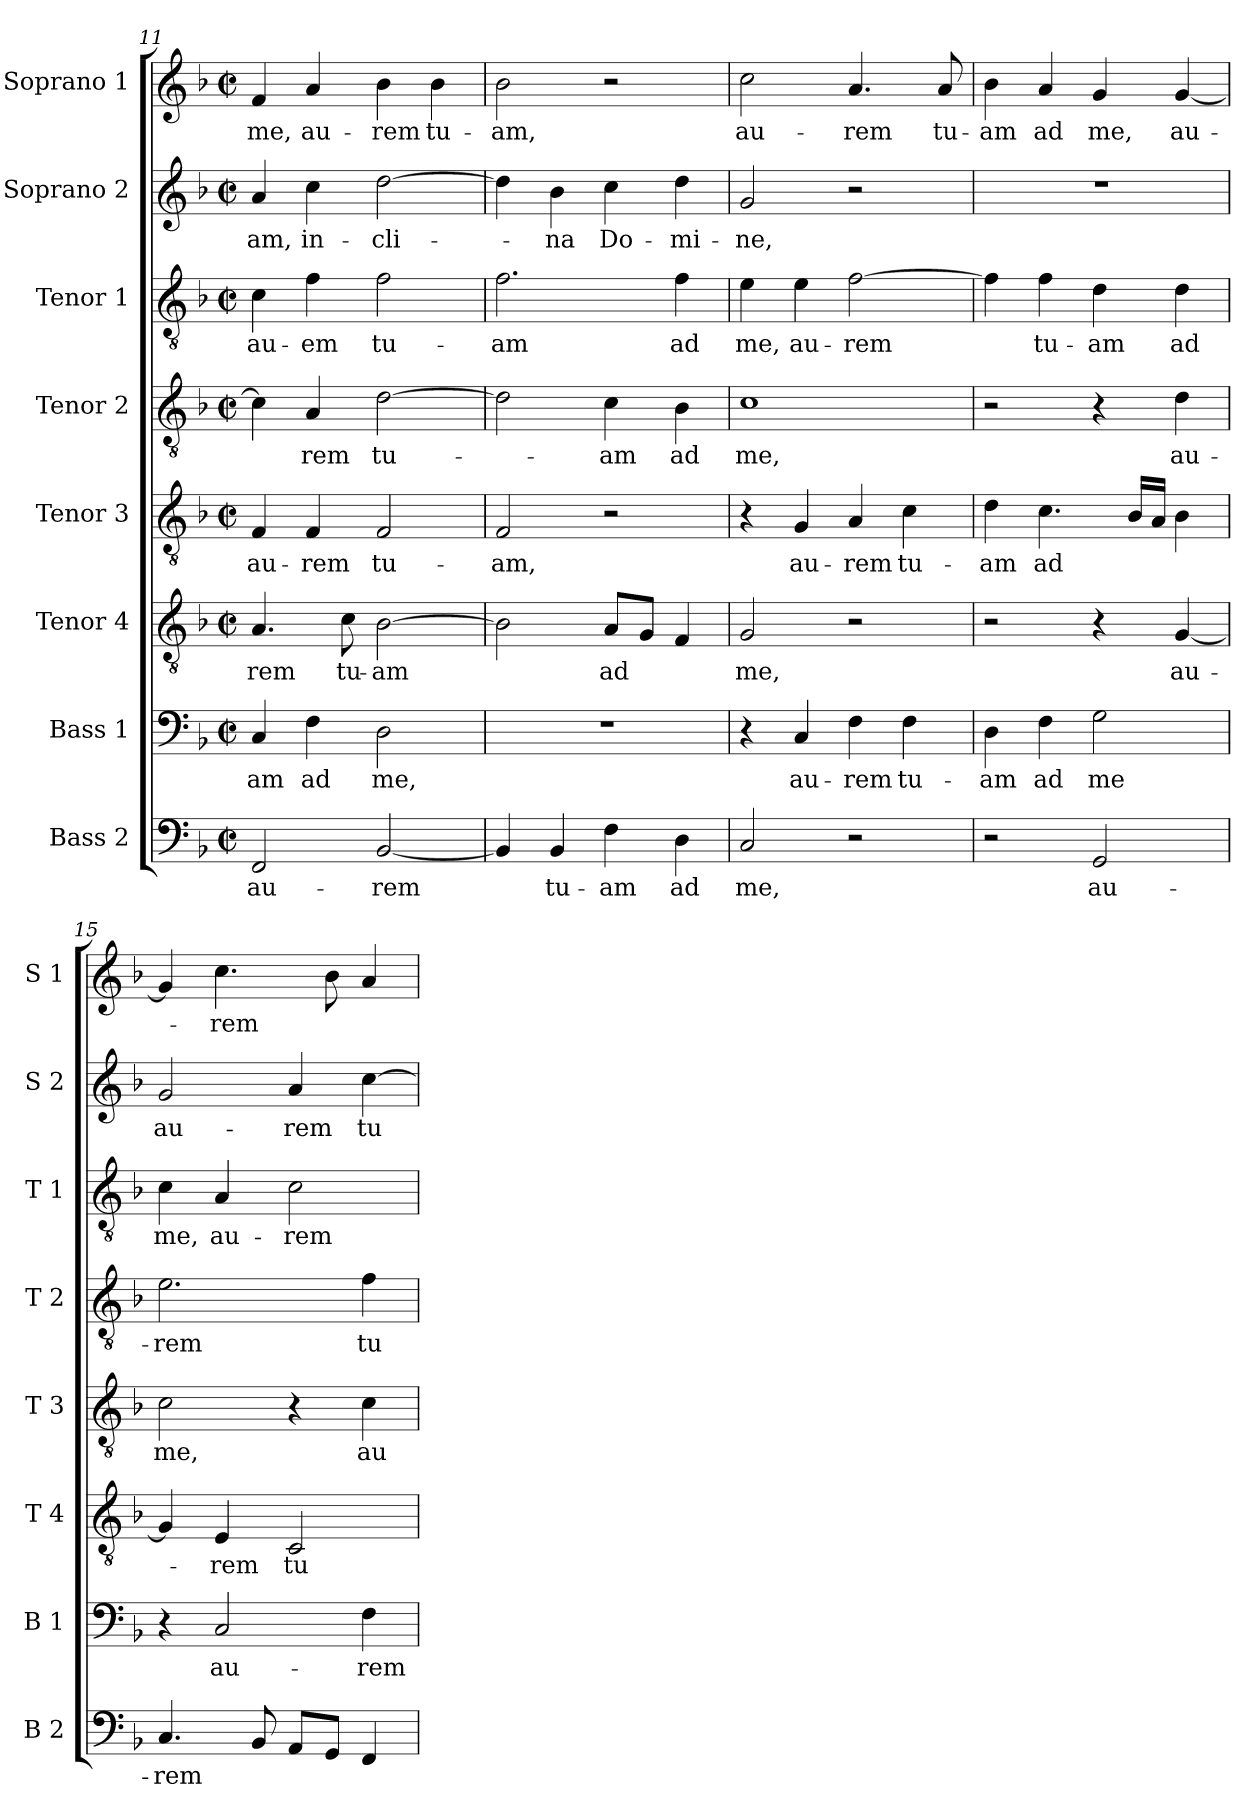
**kern	**text	**kern	**text	**kern	**text	**kern	**text	**kern	**text	**kern	**text	**kern	**text	**kern	**text
*part8	*part8	*part7	*part7	*part6	*part6	*part5	*part5	*part4	*part4	*part3	*part3	*part2	*part2	*part1	*part1
*staff8	*staff8	*staff7	*staff7	*staff6	*staff6	*staff5	*staff5	*staff4	*staff4	*staff3	*staff3	*staff2	*staff2	*staff1	*staff1
*I"Bass 2	*	*I"Bass 1	*	*I"Tenor 4	*	*I"Tenor 3	*	*I"Tenor 2	*	*I"Tenor 1	*	*I"Soprano 2	*	*I"Soprano 1	*
*I'B 2	*	*I'B 1	*	*I'T 4	*	*I'T 3	*	*I'T 2	*	*I'T 1	*	*I'S 2	*	*I'S 1	*
*clefF4	*	*clefF4	*	*clefGv2	*	*clefGv2	*	*clefGv2	*	*clefGv2	*	*clefG2	*	*clefG2	*
*k[b-]	*	*k[b-]	*	*k[b-]	*	*k[b-]	*	*k[b-]	*	*k[b-]	*	*k[b-]	*	*k[b-]	*
*F:	*	*F:	*	*F:	*	*F:	*	*F:	*	*F:	*	*F:	*	*F:	*
*M2/2	*	*M2/2	*	*M2/2	*	*M2/2	*	*M2/2	*	*M2/2	*	*M2/2	*	*M2/2	*
*met(c|)	*	*met(c|)	*	*met(c|)	*	*met(c|)	*	*met(c|)	*	*met(c|)	*	*met(c|)	*	*met(c|)	*
=11	=11	=11	=11	=11	=11	=11	=11	=11	=11	=11	=11	=11	=11	=11	=11
2FF/	au-	4C/	-am	4.A/	-rem	4F/	au-	4c\]	.	4c\	au-	4a/	-am,	4f/	me,
.	.	4F\	ad	.	.	4F/	-rem	4A/	-rem	4f\	-em	4cc\	in-	4a/	au-
.	.	.	.	8c\	tu-	.	.	.	.	.	.	.	.	.	.
[2BB-/	-rem	2D\	me,	[2B-\	-am	2F/	tu-	[2d\	tu-	2f\	tu-	[2dd\	-cli-	4b-\	-rem
.	.	.	.	.	.	.	.	.	.	.	.	.	.	4b-\	tu-
=12	=12	=12	=12	=12	=12	=12	=12	=12	=12	=12	=12	=12	=12	=12	=12
4BB-/]	.	1r	.	2B-\]	.	2F/	-am,	2d\]	.	2.f\	-am	4dd\]	.	2b-\	-am,
4BB-/	tu-	.	.	.	.	.	.	.	.	.	.	4b-\	-na	.	.
4F\	-am	.	.	8A/L	ad	2r	.	4c\	-am	.	.	4cc\	Do-	2r	.
.	.	.	.	8G/J	.	.	.	.	.	.	.	.	.	.	.
4D\	ad	.	.	4F/	.	.	.	4B-\	ad	4f\	ad	4dd\	-mi-	.	.
=13	=13	=13	=13	=13	=13	=13	=13	=13	=13	=13	=13	=13	=13	=13	=13
2C/	me,	4r	.	2G/	me,	4r	.	1c	me,	4e\	me,	2g/	-ne,	2cc\	au-
.	.	4C/	au-	.	.	4G/	au-	.	.	4e\	au-	.	.	.	.
2r	.	4F\	-rem	2r	.	4A/	-rem	.	.	[2f\	-rem	2r	.	4.a/	-rem
.	.	4F\	tu-	.	.	4c\	tu-	.	.	.	.	.	.	.	.
.	.	.	.	.	.	.	.	.	.	.	.	.	.	8a/	tu-
=14	=14	=14	=14	=14	=14	=14	=14	=14	=14	=14	=14	=14	=14	=14	=14
2r	.	4D\	-am	2r	.	4d\	-am	2r	.	4f\]	.	1r	.	4b-\	-am
.	.	4F\	ad	.	.	4.c\	ad	.	.	4f\	tu-	.	.	4a/	ad
2GG/	au-	2G\	me	4r	.	.	.	4r	.	4d\	-am	.	.	4g/	me,
.	.	.	.	.	.	16B-/LL	.	.	.	.	.	.	.	.	.
.	.	.	.	.	.	16A/JJ	.	.	.	.	.	.	.	.	.
.	.	.	.	[4G/	au-	4B-\	.	4d\	au-	4d\	ad	.	.	[4g/	au-
!!LO:PB:g=z
=15	=15	=15	=15	=15	=15	=15	=15	=15	=15	=15	=15	=15	=15	=15	=15
4.C/	-rem	4r	.	4G/]	.	2c\	me,	2.e\	-rem	4c\	me,	2g/	au-	4g/]	.
.	.	2C/	au-	4E/	-rem	.	.	.	.	4A/	au-	.	.	4.cc\	-rem
8BB-/	.	.	.	.	.	.	.	.	.	.	.	.	.	.	.
8AA/L	.	.	.	2C/	tu-	4r	.	.	.	2c\	-rem	4a/	-rem	.	.
8GG/J	.	.	.	.	.	.	.	.	.	.	.	.	.	8b-\	.
4FF/	.	4F\	-rem	.	.	4c\	au-	4f\	tu-	.	.	[4cc\	tu-	4a/	.
=	=	=	=	=	=	=	=	=	=	=	=	=	=	=	=
*-	*-	*-	*-	*-	*-	*-	*-	*-	*-	*-	*-	*-	*-	*-	*-
